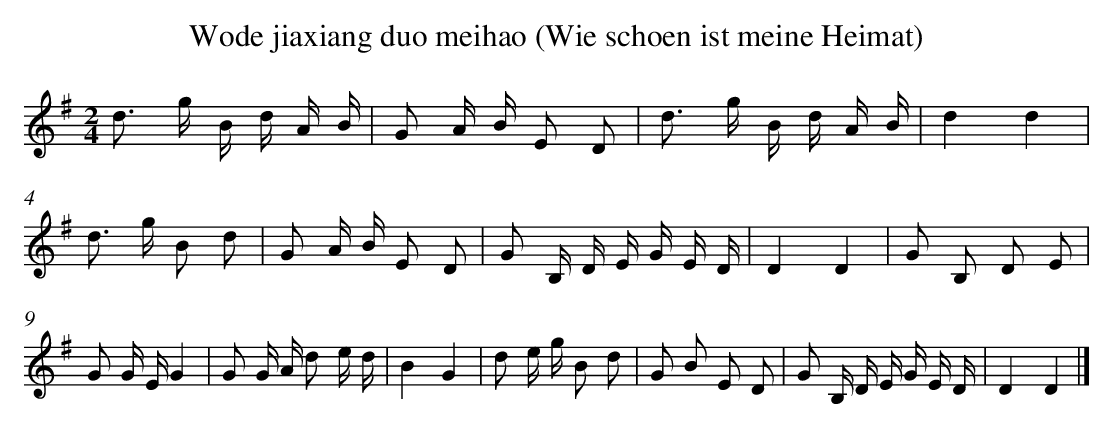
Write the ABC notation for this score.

X:1
T: Wode jiaxiang duo meihao (Wie schoen ist meine Heimat)
L: 1/16
M: 2/4
K: G
d2> g2 B d A B [I:setbarnb 1]|
G2 A B E2 D2 |
d2> g2 B d A B |
d4d4 |
d2> g2 B2 d2 |
G2 A B E2 D2 |
G2 B, D E G E D |
D4D4 |
G2 B,2 D2 E2 |
G2 G EG4 |
G2 G A d2 e d |
B4G4 |
d2 e g B2 d2 |
G2 B2 E2 D2 |
G2 B, D E G E D |
D4D4 |]
